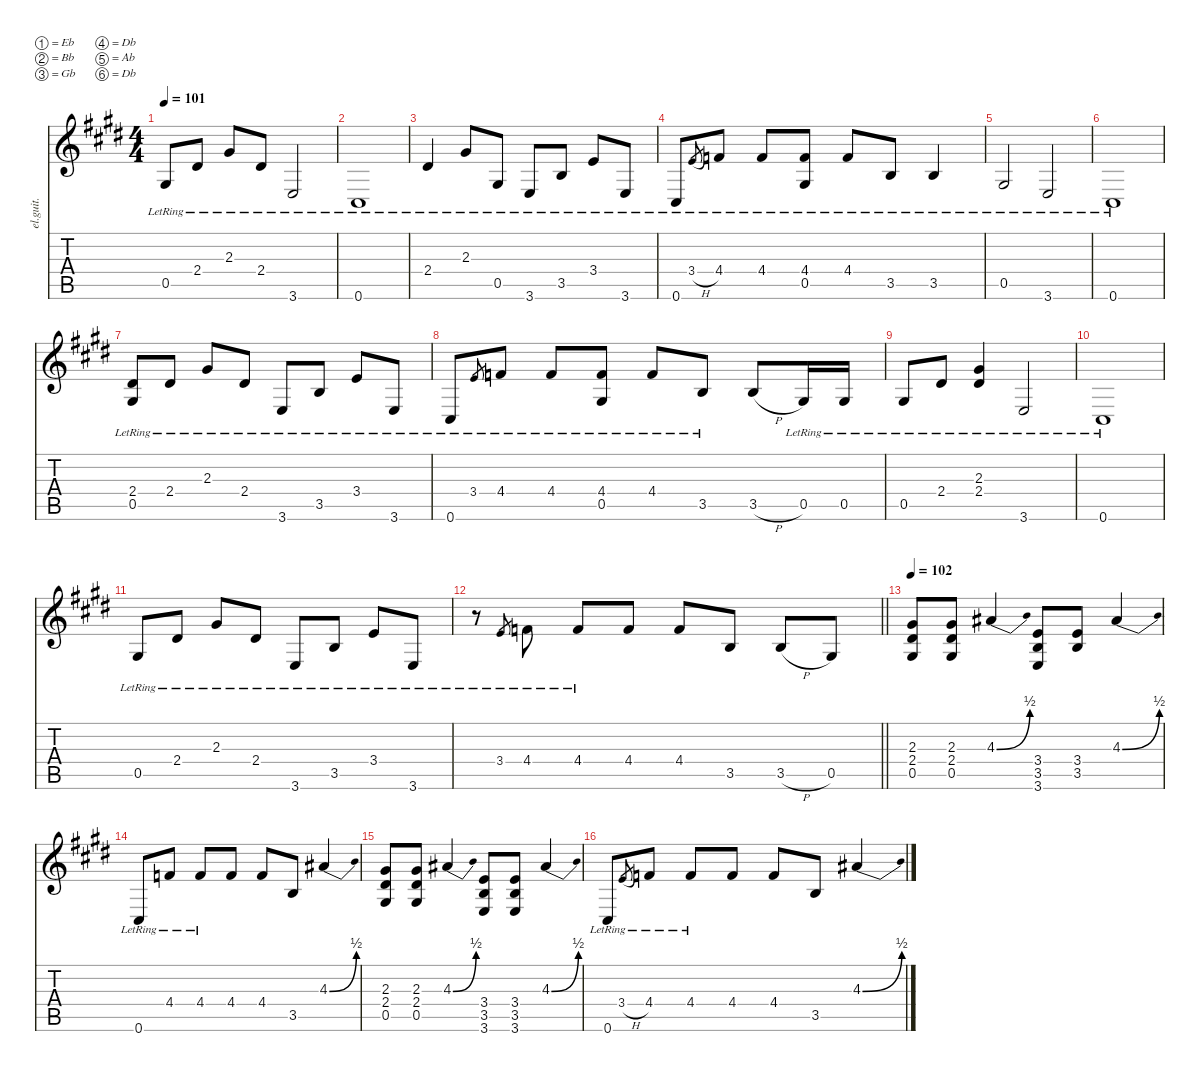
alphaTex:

\defaultSystemsLayout 4
\hideDynamics
\bracketExtendMode nobrackets
\otherSystemsTrackNameOrientation horizontal
\track ("Gutiar 2" "el.guit.") {instrument electricguitarclean}
\staff {score tabs}
\tuning (Eb4 Bb3 Gb3 Db3 Ab2 Db2)
\ts (4 4)
\tempo 101
\clef g2
\ks c#minor
0.5{lr acc #}.8{dy f beam Up} 2.4{lr acc #}.8{beam Up} 2.3{lr acc #}.8{beam Up} 2.4{lr acc #}.8{beam Up} 3.6{lr acc forcenatural}.2{beam Up} |
0.6{lr acc #}.1{beam Up} |
2.4{lr acc #}.4{beam Up} 2.3{lr acc #}.8{beam Up} 0.5{lr acc #}.8{beam Up} 3.6{lr acc forcenatural}.8{beam Up} 3.5{lr acc forcenatural}.8{beam Up} 3.4{lr acc forcenatural}.8{beam Up} 3.6{lr acc forcenatural}.8{beam Up} |
0.6{lr acc #}.8{beam Up} 3.4{h lr acc forcenatural}.8{gr dy mf beam Up} 4.4{lr acc forcenatural}.8{dy f beam Up} 4.4{lr acc forcenatural}.8{beam Up} (4.4{lr acc forcenatural} 0.5{lr acc #}).8{beam Up} 4.4{lr acc forcenatural}.8{beam Up} 3.5{lr acc forcenatural}.8{beam Up} 3.5{lr acc forcenatural}.4{beam Up} |
0.5{lr acc #}.2{beam Up} 3.6{lr acc forcenatural}.2{beam Up} |
0.6{lr acc #}.1{beam Up} |
(2.4{lr acc #} 0.5{lr acc #}).8{beam Up} 2.4{lr acc #}.8{beam Up} 2.3{lr acc #}.8{beam Up} 2.4{lr acc #}.8{beam Up} 3.6{lr acc forcenatural}.8{beam Up} 3.5{lr acc forcenatural}.8{beam Up} 3.4{lr acc forcenatural}.8{beam Up} 3.6{lr acc forcenatural}.8{beam Up} |
0.6{lr acc #}.8{beam Up} 3.4{lr acc forcenatural}.8{gr dy mf beam Up} 4.4{lr acc forcenatural}.8{dy f beam Up} 4.4{lr acc forcenatural}.8{beam Up} (4.4{lr acc forcenatural} 0.5{lr acc #}).8{beam Up} 4.4{lr acc forcenatural}.8{beam Up} 3.5{lr acc forcenatural}.8{beam Up} 3.5{h acc forcenatural}.8{beam Up} 0.5{lr acc #}.16{beam Up} 0.5{lr acc #}.16{beam Up} |
0.5{lr acc #}.8{beam Up} 2.4{lr acc #}.8{beam Up} (2.3{lr acc #} 2.4{lr acc #}).4{beam Up} 3.6{lr acc forcenatural}.2{beam Up} |
0.6{lr acc #}.1{beam Up} |
0.5{lr acc #}.8{beam Up} 2.4{lr acc #}.8{beam Up} 2.3{lr acc #}.8{beam Up} 2.4{lr acc #}.8{beam Up} 3.6{lr acc forcenatural}.8{beam Up} 3.5{lr acc forcenatural}.8{beam Up} 3.4{lr acc forcenatural}.8{beam Up} 3.6{lr acc forcenatural}.8{beam Up} |
\barLineRight lightlight
r.8{instrument distortionguitar beam Down} 3.4{lr acc forcenatural}.8{gr dy mf beam Up} 4.4{lr acc forcenatural}.8{dy f beam Up} 4.4{lr acc forcenatural}.8{beam Up} 4.4{acc forcenatural}.8{beam Up} 4.4{acc forcenatural}.8{beam Up} 3.5{acc forcenatural}.8{beam Up} 3.5{h acc forcenatural}.8{beam Up} 0.5{acc #}.8{beam Up} |
\tempo 102
(2.3{acc #} 2.4{acc #} 0.5{acc #}).8{beam Up} (2.3{acc #} 2.4{acc #} 0.5{acc #}).8{beam Up} 4.3{be (bend 0 0 30 2) acc #}.4{beam Up} (3.4{acc forcenatural} 3.5{acc forcenatural} 3.6{acc forcenatural}).8{beam Up} (3.4{acc forcenatural} 3.5{acc forcenatural}).8{beam Up} 4.3{be (bend 0 0 30 2) acc #}.4{beam Up} |
0.6{lr acc #}.8{beam Up} 4.4{lr acc forcenatural}.8{beam Up} 4.4{lr acc forcenatural}.8{beam Up} 4.4{acc forcenatural}.8{beam Up} 4.4{acc forcenatural}.8{beam Up} 3.5{acc forcenatural}.8{beam Up} 4.3{be (bend 0 0 30 2) acc #}.4{beam Up} |
(2.3{acc #} 2.4{acc #} 0.5{acc #}).8{beam Up} (2.3{acc #} 2.4{acc #} 0.5{acc #}).8{beam Up} 4.3{be (bend 0 0 30 2) acc #}.4{beam Up} (3.4{acc forcenatural} 3.5{acc forcenatural} 3.6{acc forcenatural}).8{beam Up} (3.4{acc forcenatural} 3.5{acc forcenatural} 3.6{acc forcenatural}).8{beam Up} 4.3{be (bend 0 0 30 2) acc #}.4{beam Up} |
0.6{lr acc #}.8{beam Up} 3.4{h lr acc forcenatural}.8{gr dy mf beam Up} 4.4{lr acc forcenatural}.8{dy f beam Up} 4.4{lr acc forcenatural}.8{beam Up} 4.4{acc forcenatural}.8{beam Up} 4.4{acc forcenatural}.8{beam Up} 3.5{acc forcenatural}.8{beam Up} 4.3{be (bend 0 0 30 2) acc #}.4{beam Up}
